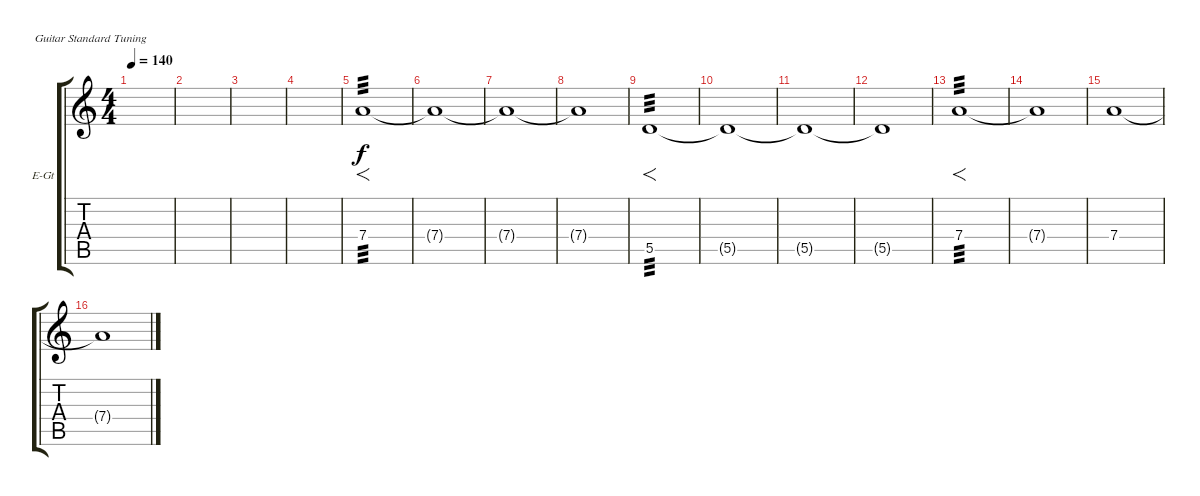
\defaultSystemsLayout 4
\bracketExtendMode groupsimilarinstruments
\firstSystemTrackNameOrientation horizontal
\otherSystemsTrackNameOrientation horizontal
\track ("Electric Guitar (Strings)" "E-Gt") {instrument overdrivenguitar}
\staff {score tabs}
\tuning (E4 B3 G3 D3 A2 E2)
\ts (4 4)
\tempo 140
\clef g2
\scale
0.487395
\ks c
|
\scale
0.256303 |
\scale
0.256303 |
\scale
0.333333 |
\scale
0.333333 7.4.1{f tp 3} |
\scale
0.333333 7.4{t}.1 |
\scale
0.333333 7.4{t}.1 |
\scale
0.333333 7.4{t}.1 |
\scale
0.333333 5.5.1{f tp 3} |
\scale
0.333333 5.5{t}.1 |
\scale
0.333333 5.5{t}.1 |
\scale
0.333333 5.5{t}.1 |
\scale
0.333333 7.4.1{f tp 3} |
\scale
0.333333 7.4{t}.1 |
\scale
0.333333 7.4.1 |
\scale
0.333333 7.4{t}.1
